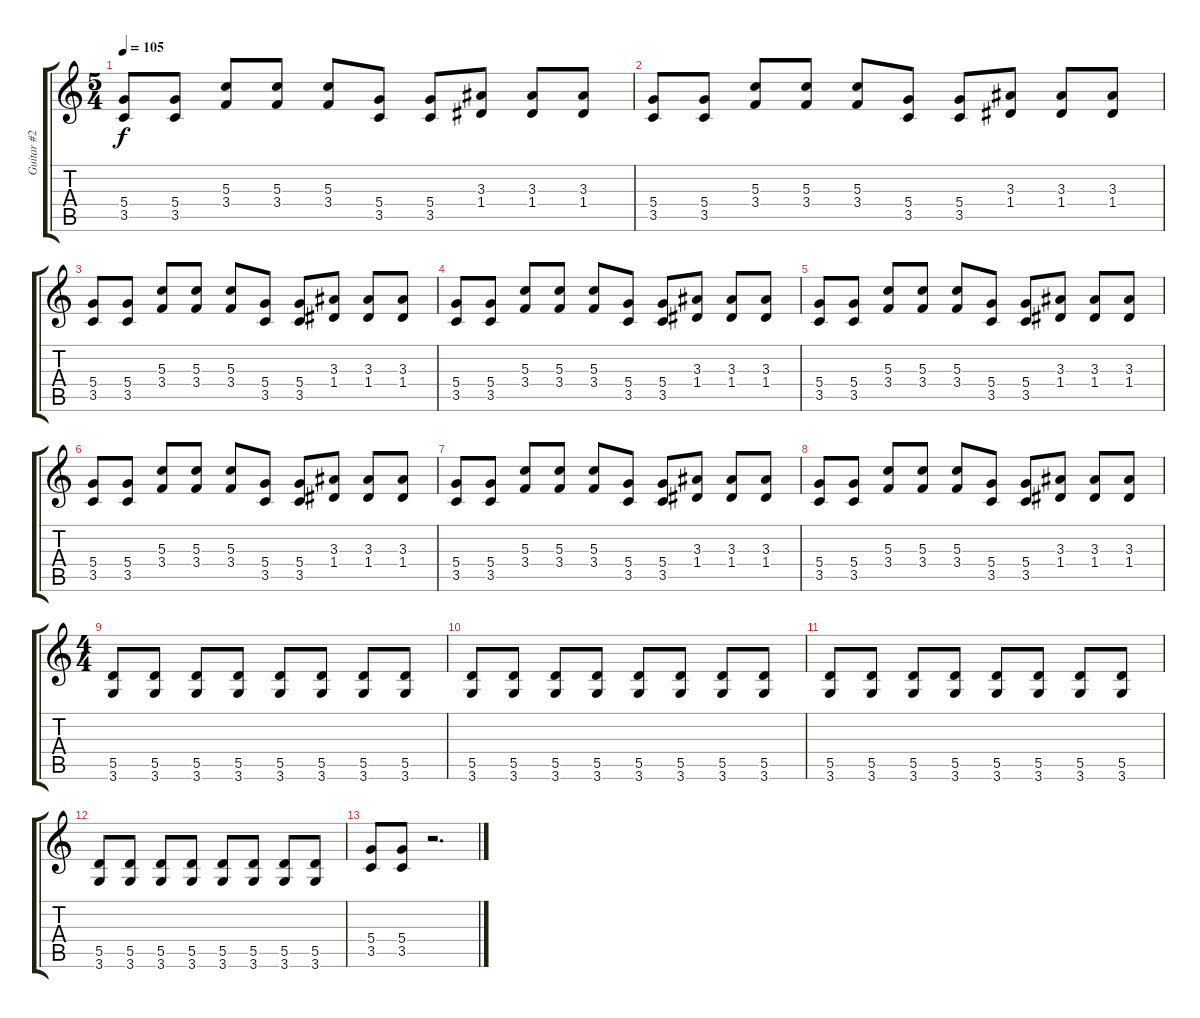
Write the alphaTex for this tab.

\track ("Guitar #2" "Guitar #2") {instrument electricguitarmuted}
\staff {score tabs}
\tuning (E4 B3 G3 D3 A2 E2) {hide}
\ts (5 4)
\tempo 105
\clef g2
\ks c
(5.4 3.5).8{dy f} (5.4 3.5).8 (5.3 3.4).8 (5.3 3.4).8 (5.3 3.4).8 (5.4 3.5).8 (5.4 3.5).8 (3.3 1.4).8 (3.3 1.4).8 (3.3 1.4).8 |
(5.4 3.5).8 (5.4 3.5).8 (5.3 3.4).8 (5.3 3.4).8 (5.3 3.4).8 (5.4 3.5).8 (5.4 3.5).8 (3.3 1.4).8 (3.3 1.4).8 (3.3 1.4).8 |
(5.4 3.5).8 (5.4 3.5).8 (5.3 3.4).8 (5.3 3.4).8 (5.3 3.4).8 (5.4 3.5).8 (5.4 3.5).8 (3.3 1.4).8 (3.3 1.4).8 (3.3 1.4).8 |
(5.4 3.5).8 (5.4 3.5).8 (5.3 3.4).8 (5.3 3.4).8 (5.3 3.4).8 (5.4 3.5).8 (5.4 3.5).8 (3.3 1.4).8 (3.3 1.4).8 (3.3 1.4).8 |
(5.4 3.5).8 (5.4 3.5).8 (5.3 3.4).8 (5.3 3.4).8 (5.3 3.4).8 (5.4 3.5).8 (5.4 3.5).8 (3.3 1.4).8 (3.3 1.4).8 (3.3 1.4).8 |
(5.4 3.5).8 (5.4 3.5).8 (5.3 3.4).8 (5.3 3.4).8 (5.3 3.4).8 (5.4 3.5).8 (5.4 3.5).8 (3.3 1.4).8 (3.3 1.4).8 (3.3 1.4).8 |
(5.4 3.5).8 (5.4 3.5).8 (5.3 3.4).8 (5.3 3.4).8 (5.3 3.4).8 (5.4 3.5).8 (5.4 3.5).8 (3.3 1.4).8 (3.3 1.4).8 (3.3 1.4).8 |
(5.4 3.5).8 (5.4 3.5).8 (5.3 3.4).8 (5.3 3.4).8 (5.3 3.4).8 (5.4 3.5).8 (5.4 3.5).8 (3.3 1.4).8 (3.3 1.4).8 (3.3 1.4).8 |
\ts (4 4)
(5.5 3.6).8 (5.5 3.6).8 (5.5 3.6).8 (5.5 3.6).8 (5.5 3.6).8 (5.5 3.6).8 (5.5 3.6).8 (5.5 3.6).8 |
(5.5 3.6).8 (5.5 3.6).8 (5.5 3.6).8 (5.5 3.6).8 (5.5 3.6).8 (5.5 3.6).8 (5.5 3.6).8 (5.5 3.6).8 |
(5.5 3.6).8 (5.5 3.6).8 (5.5 3.6).8 (5.5 3.6).8 (5.5 3.6).8 (5.5 3.6).8 (5.5 3.6).8 (5.5 3.6).8 |
(5.5 3.6).8 (5.5 3.6).8 (5.5 3.6).8 (5.5 3.6).8 (5.5 3.6).8 (5.5 3.6).8 (5.5 3.6).8 (5.5 3.6).8 |
(5.4 3.5).8 (5.4 3.5).8 r.2{d}
